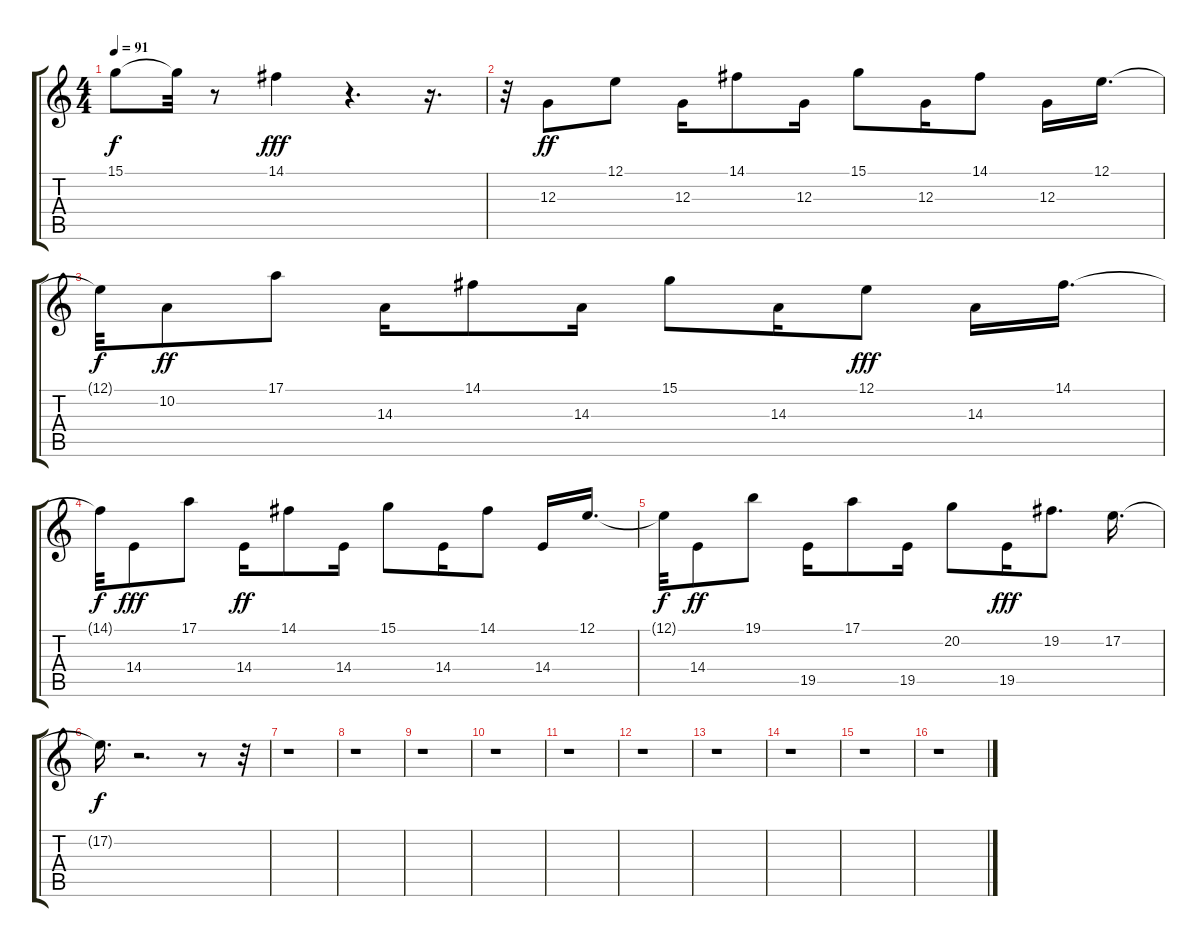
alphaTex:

\track "" {instrument acousticgrandpiano}
\staff {score tabs}
\tuning (E4 B3 G3 D3 A2 E2) {hide}
\ts (4 4)
\tempo 91
\clef g2
\ks c
15.1{t}.8{dy f} 15.1{t}.32 r.8 14.1.4{dy fff} r.4{d} r.16{d} |
r.32 12.3.8{dy ff} 12.1.8 12.3.16 14.1.8 12.3.16 15.1.8 12.3.16 14.1.8 12.3.16 12.1.16{d} |
12.1{t}.32{dy f} 10.2.8{dy ff} 17.1.8 14.3.16 14.1.8 14.3.16 15.1.8 14.3.16 12.1.8{dy fff} 14.3.16 14.1.16{d} |
14.1{t}.32{dy f} 14.4.8{dy fff} 17.1.8 14.4.16{dy ff} 14.1.8 14.4.16 15.1.8 14.4.16 14.1.8 14.4.16 12.1.16{d} |
12.1{t}.32{dy f} 14.4.8{dy ff} 19.1.8 19.5.16 17.1.8 19.5.16 20.2.8 19.5.16{dy fff} 19.2.8{d} 17.2.16{d} |
17.2{t}.16{d dy f} r.2{d} r.8 r.32 |
r.1 |
r.1 |
r.1 |
r.1 |
r.1 |
r.1 |
r.1 |
r.1 |
r.1 |
r.1
